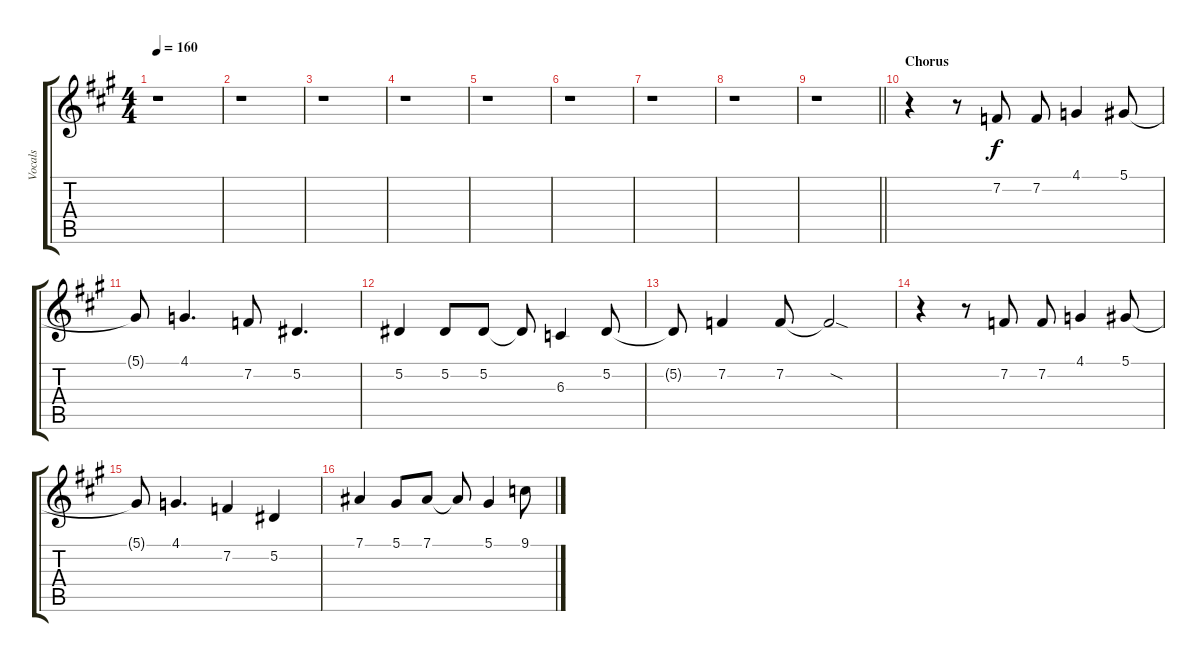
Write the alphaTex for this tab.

\track ("Vocals" "Vocals") {instrument lead1square}
\staff {score tabs}
\tuning (Eb4 Bb3 Gb3 Db3 Ab2 Eb2) {hide}
\ts (4 4)
\tempo 160
\clef g2
\ks a
r.1{dy f} |
r.1 |
r.1 |
r.1 |
r.1 |
r.1 |
r.1 |
r.1 |
\barLineRight lightlight
r.1 |
\section ("" "Chorus")
r.4 r.8 7.2.8 7.2.8 4.1.4 5.1.8 |
5.1{t}.8 4.1.4{d} 7.2.8 5.2.4{d} |
5.2.4 5.2.8 5.2.8 5.2{t}.8 6.3.4 5.2.8 |
5.2{t}.8 7.2.4 7.2.8 7.2{sod t}.2 |
r.4 r.8 7.2.8 7.2.8 4.1.4 5.1.8 |
5.1{t}.8 4.1.4{d} 7.2.4 5.2.4 |
7.1.4 5.1.8 7.1.8 7.1{t}.8 5.1.4 9.1.8
